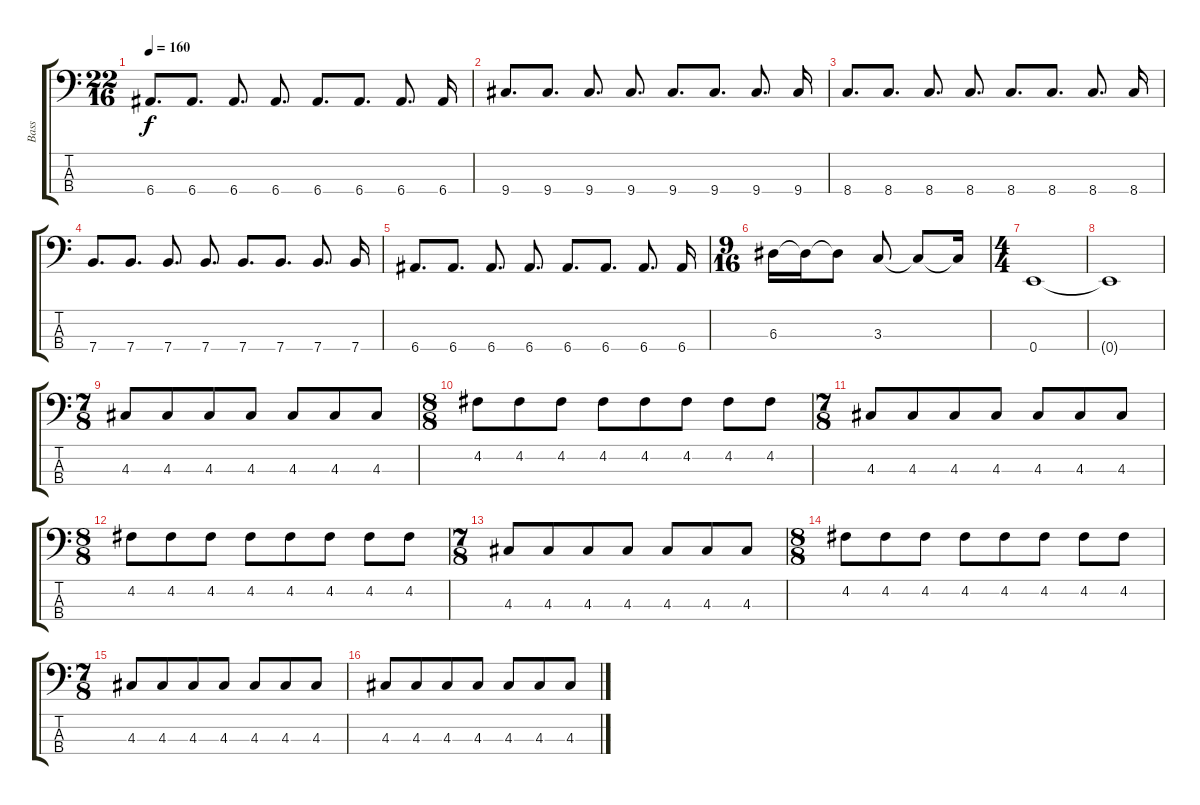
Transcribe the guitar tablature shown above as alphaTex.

\track ("Bass" "Bass") {instrument electricbassfinger}
\staff {score tabs}
\tuning (G2 D2 A1 E1) {hide}
\ts (22 16)
\tempo 160
\clef f4
\ks c
6.4.8{d dy f} 6.4.8{d} 6.4.8{d} 6.4.8{d} 6.4.8{d} 6.4.8{d} 6.4.8{d} 6.4.16 |
9.4.8{d} 9.4.8{d} 9.4.8{d} 9.4.8{d} 9.4.8{d} 9.4.8{d} 9.4.8{d} 9.4.16 |
8.4.8{d} 8.4.8{d} 8.4.8{d} 8.4.8{d} 8.4.8{d} 8.4.8{d} 8.4.8{d} 8.4.16 |
7.4.8{d} 7.4.8{d} 7.4.8{d} 7.4.8{d} 7.4.8{d} 7.4.8{d} 7.4.8{d} 7.4.16 |
6.4.8{d} 6.4.8{d} 6.4.8{d} 6.4.8{d} 6.4.8{d} 6.4.8{d} 6.4.8{d} 6.4.16 |
\ts (9 16)
6.3.16 6.3{t}.16 6.3{t}.8 3.3.8 3.3{t}.8 3.3{t}.16 |
\ts (4 4)
0.4.1 |
0.4{t}.1 |
\ts (7 8)
4.3.8 4.3.8 4.3.8 4.3.8 4.3.8 4.3.8 4.3.8 |
\ts (8 8)
4.2.8 4.2.8 4.2.8 4.2.8 4.2.8 4.2.8 4.2.8 4.2.8 |
\ts (7 8)
4.3.8 4.3.8 4.3.8 4.3.8 4.3.8 4.3.8 4.3.8 |
\ts (8 8)
4.2.8 4.2.8 4.2.8 4.2.8 4.2.8 4.2.8 4.2.8 4.2.8 |
\ts (7 8)
4.3.8 4.3.8 4.3.8 4.3.8 4.3.8 4.3.8 4.3.8 |
\ts (8 8)
4.2.8 4.2.8 4.2.8 4.2.8 4.2.8 4.2.8 4.2.8 4.2.8 |
\ts (7 8)
4.3.8 4.3.8 4.3.8 4.3.8 4.3.8 4.3.8 4.3.8 |
4.3.8 4.3.8 4.3.8 4.3.8 4.3.8 4.3.8 4.3.8
